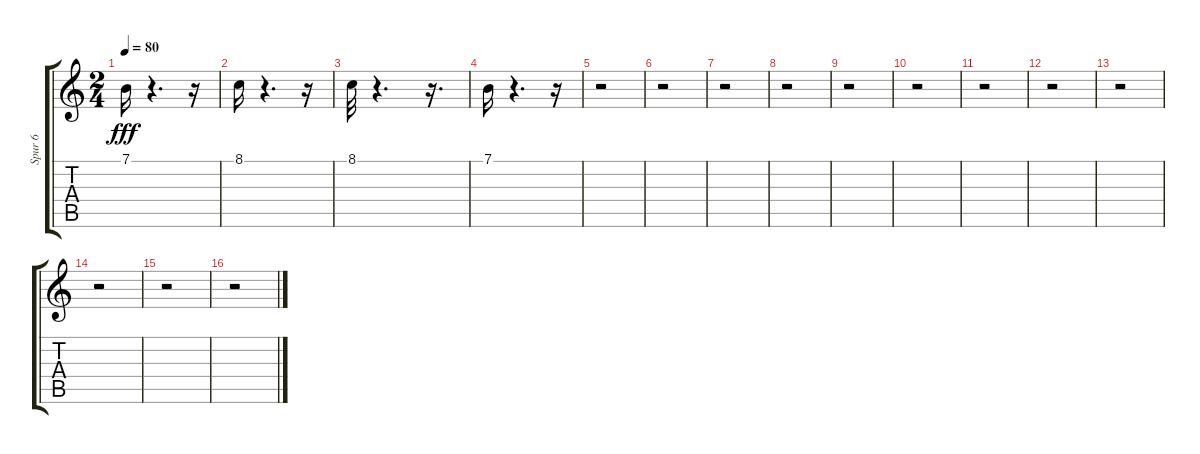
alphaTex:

\track ("Spur 6" "Spur 6") {instrument brasssection}
\staff {score tabs}
\tuning (E4 B3 G3 D3 A2 E2) {hide}
\ts (2 4)
\tempo 80
\clef g2
\ks c
7.1.16{dy fff instrument brasssection} r.4{d} r.16 |
8.1.16 r.4{d} r.16 |
8.1.32 r.4{d} r.16{d} |
7.1.16 r.4{d} r.16 |
r.2 |
r.2 |
r.2 |
r.2 |
r.2 |
r.2 |
r.2 |
r.2 |
r.2 |
r.2 |
r.2 |
r.2
